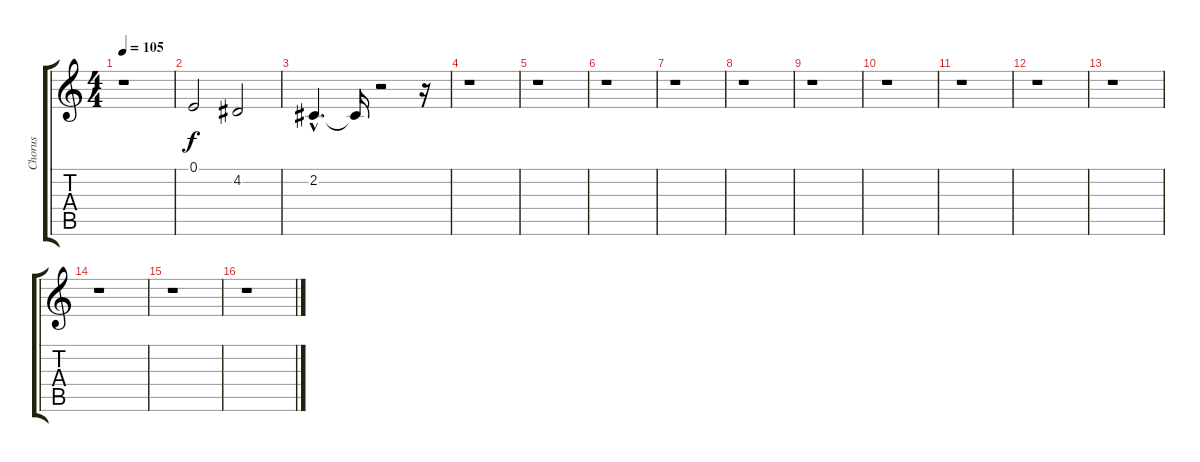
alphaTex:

\track ("Chorus" "Chorus") {instrument tenorsax}
\staff {score tabs}
\tuning (E4 B3 G3 D3 A2 E2) {hide}
\ts (4 4)
\tempo 105
\clef g2
\ks c
r.1{dy f} |
0.1.2 4.2.2 |
2.2{hac}.4{d} 2.2{t}.16 r.2 r.16 |
r.1 |
r.1 |
r.1 |
r.1 |
r.1 |
r.1 |
r.1 |
r.1 |
r.1 |
r.1 |
r.1 |
r.1 |
r.1
